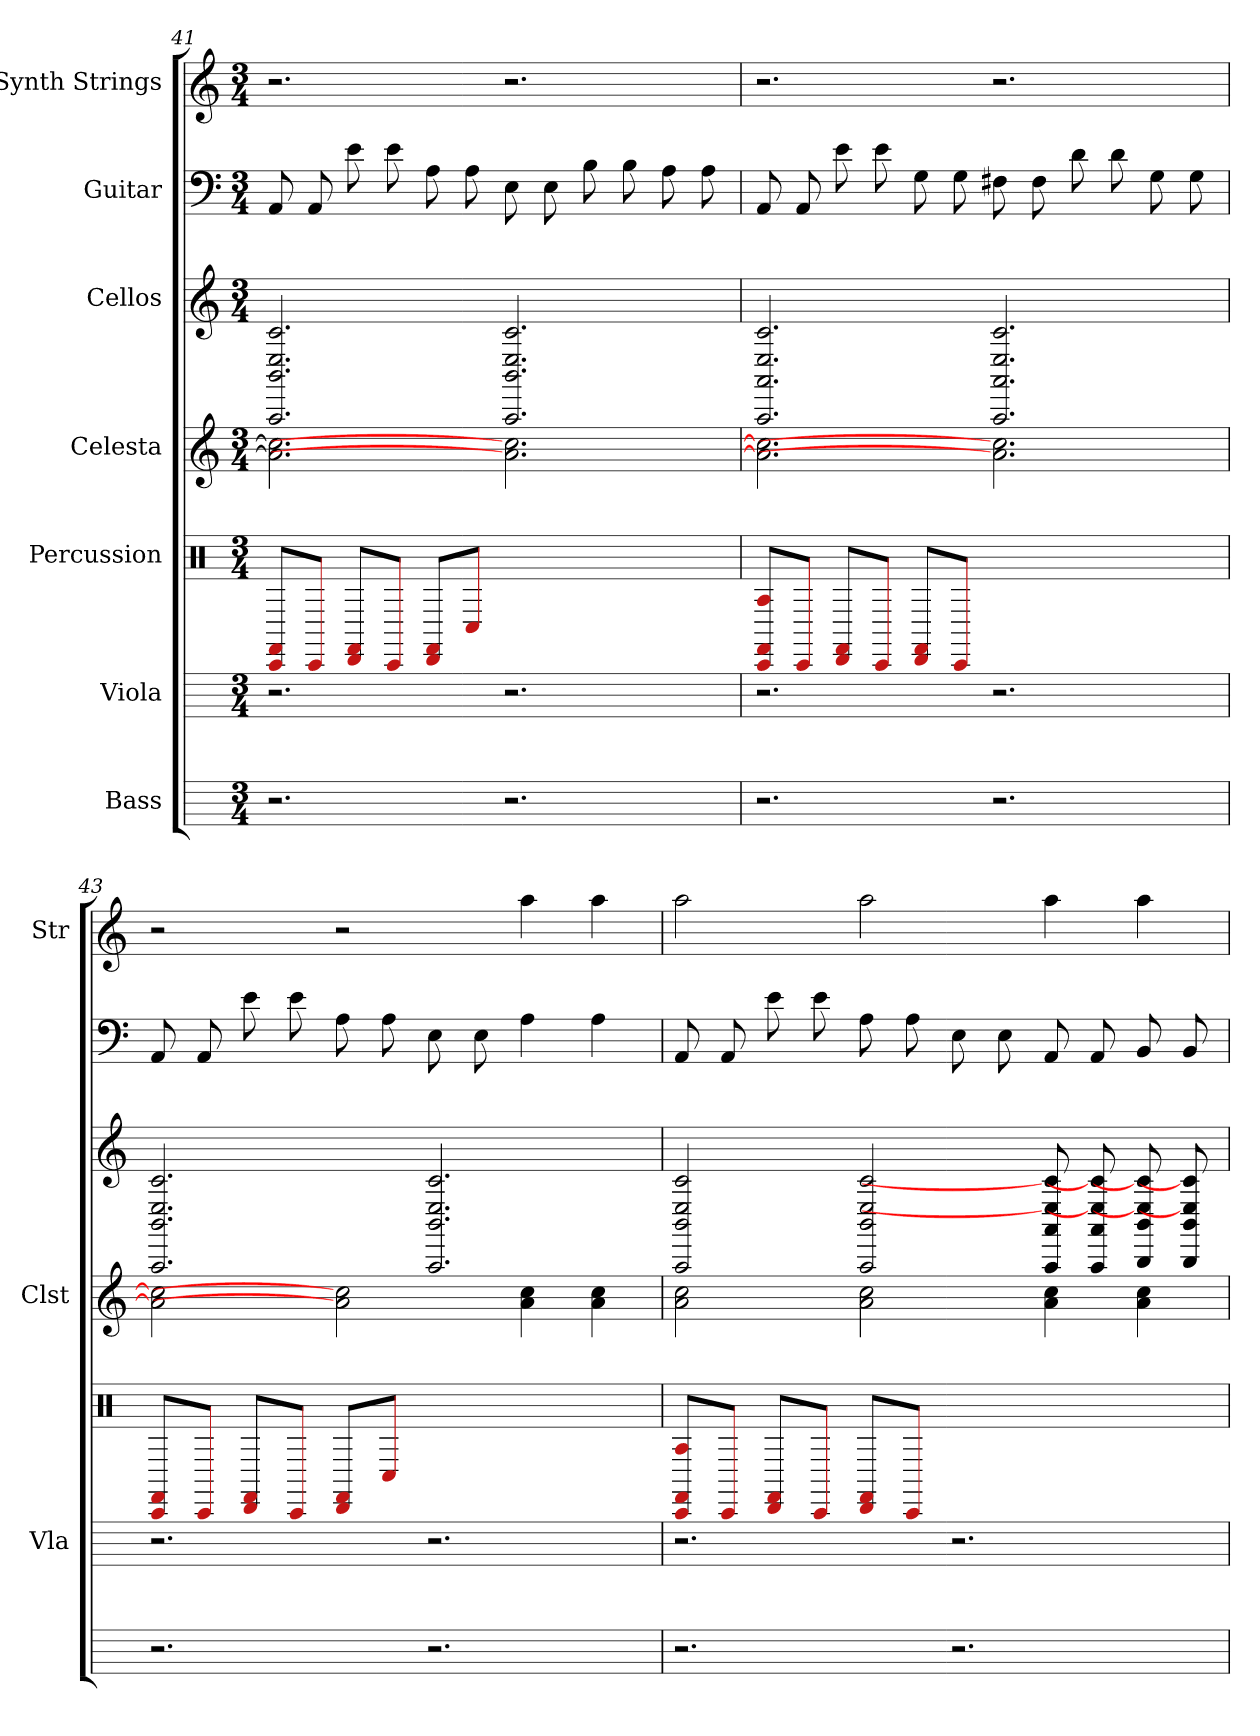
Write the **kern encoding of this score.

**kern	**kern	**kern	**kern	**kern	**kern	**kern
*part7	*part6	*part5	*part4	*part3	*part2	*part1
*staff7	*staff6	*staff5	*staff4	*staff3	*staff2	*staff1
*I"Bass	*I"Viola	*I"Percussion	*I"Celesta	*I"Cellos	*I"Guitar	*I"Synth Strings
*	*I'Vla	*	*I'Clst	*	*	*I'Str
*	*	*clefX	*	*	*	*
*k[]	*k[]	*k[]	*k[]	*k[]	*k[]	*k[]
*M3/4	*M3/4	*M3/4	*M3/4	*M3/4	*M3/4	*M3/4
=41	=41	=41	=41	=41	=41	=41
2.r	2.r	8FF#/ 8CC/L	2.a] 2.cc]	2.c 2.E 2.BB 2.AAA	8AA	2.r
.	.	8CC/J	.	.	8AA	.
.	.	8FF#/ 8DD#/L	.	.	8e	.
.	.	8CC/J	.	.	8e	.
.	.	8FF#/ 8DD#/L	.	.	8A	.
.	.	8C/J	.	.	8A	.
2.r	2.r	2.ryy	2.a] 2.cc]	2.c 2.E 2.BB 2.AAA	8E	2.r
.	.	.	.	.	8E	.
.	.	.	.	.	8B	.
.	.	.	.	.	8B	.
.	.	.	.	.	8A	.
.	.	.	.	.	8A	.
=42	=42	=42	=42	=42	=42	=42
2.r	2.r	8FF#/ 8A#/ 8CC/L	2.a] 2.cc]	2.c 2.E 2.AA 2.AAA	8AA	2.r
.	.	8CC/J	.	.	8AA	.
.	.	8FF#/ 8DD#/L	.	.	8e	.
.	.	8CC/J	.	.	8e	.
.	.	8FF#/ 8DD#/L	.	.	8G	.
.	.	8CC/J	.	.	8G	.
2.r	2.r	2.ryy	2.a] 2.cc]	2.c 2.E 2.AA 2.AAA	8F#	2.r
.	.	.	.	.	8F#	.
.	.	.	.	.	8d	.
.	.	.	.	.	8d	.
.	.	.	.	.	8G	.
.	.	.	.	.	8G	.
=43	=43	=43	=43	=43	=43	=43
2.r	2.r	8FF#/ 8CC/L	2a] 2cc]	2.c 2.E 2.BB 2.AAA	8AA	2r
.	.	8CC/J	.	.	8AA	.
.	.	8FF#/ 8DD#/L	.	.	8e	.
.	.	8CC/J	.	.	8e	.
.	.	8FF#/ 8DD#/L	2a] 2cc]	.	8A	2r
.	.	8C/J	.	.	8A	.
2.r	2.r	2.ryy	.	2.c 2.E 2.BB 2.AAA	8E	.
.	.	.	.	.	8E	.
.	.	.	4a 4cc	.	4A	4aa
.	.	.	4a 4cc	.	4A	4aa
=44	=44	=44	=44	=44	=44	=44
2.r	2.r	8FF#/ 8A#/ 8CC/L	2a 2cc	2c 2E 2BB 2AAA	8AA	2aa
.	.	8CC/J	.	.	8AA	.
.	.	8FF#/ 8DD#/L	.	.	8e	.
.	.	8CC/J	.	.	8e	.
.	.	8FF#/ 8DD#/L	2a 2cc	2c 2E 2BB 2AAA	8A	2aa
.	.	8CC/J	.	.	8A	.
2.r	2.r	2.ryy	.	.	8E	.
.	.	.	.	.	8E	.
.	.	.	4a 4cc	8c] 8E] 8AA 8AAA	8AA	4aa
.	.	.	.	8c] 8E] 8AA 8AAA	8AA	.
.	.	.	4a 4cc	8c] 8E] 8BB 8BBB	8BB	4aa
.	.	.	.	8c] 8E] 8BB 8BBB	8BB	.
=	=	=	=	=	=	=
*-	*-	*-	*-	*-	*-	*-
